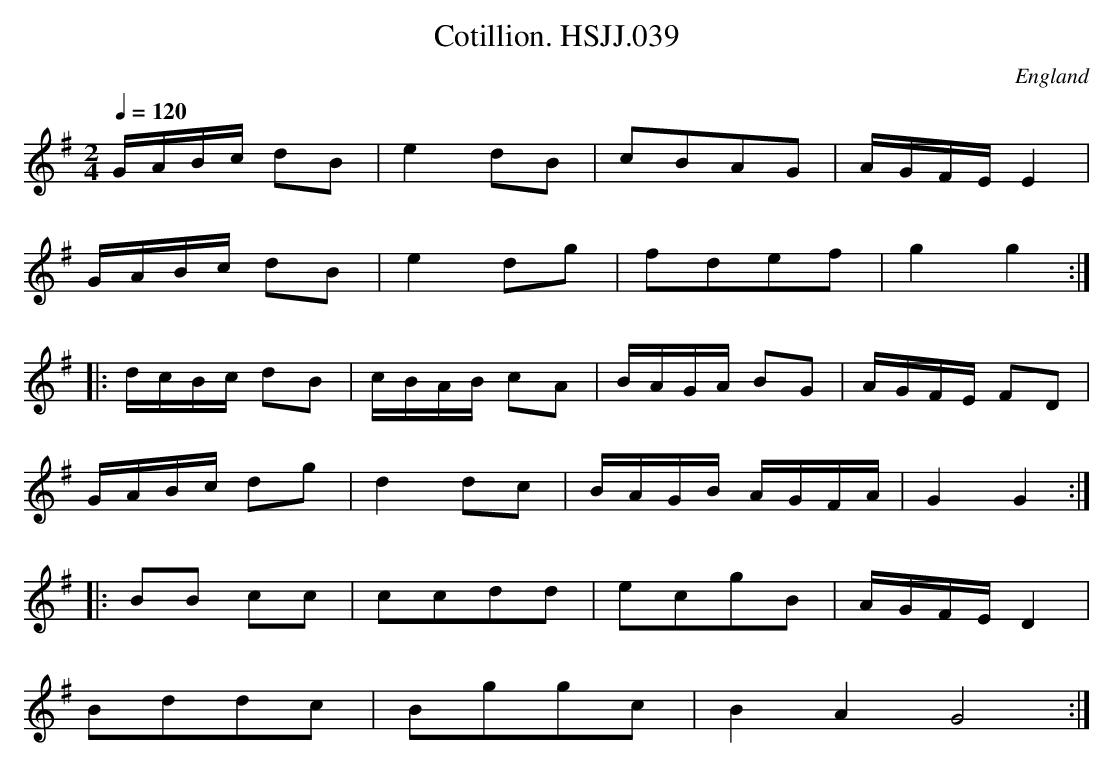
X:1
T:Cotillion. HSJJ.039
M:2/4
L:1/16
Q:1/4=120
O:England
K:G
GABc d2B2|e4d2B2|c2B2A2G2|AGFEE4|
GABc d2B2|e4d2g2|f2d2e2f2|g4g4:|
|:dcBc d2B2|cBAB c2A2|BAGA B2G2|AGFE F2D2|
GABc d2g2|d4d2c2|BAGB AGFA|G4G4:|
|:B2B2 c2c2|c2c2d2d2|e2c2g2B2|AGFED4|
B2d2d2c2|B2g2g2c2|B4A4G8:|
